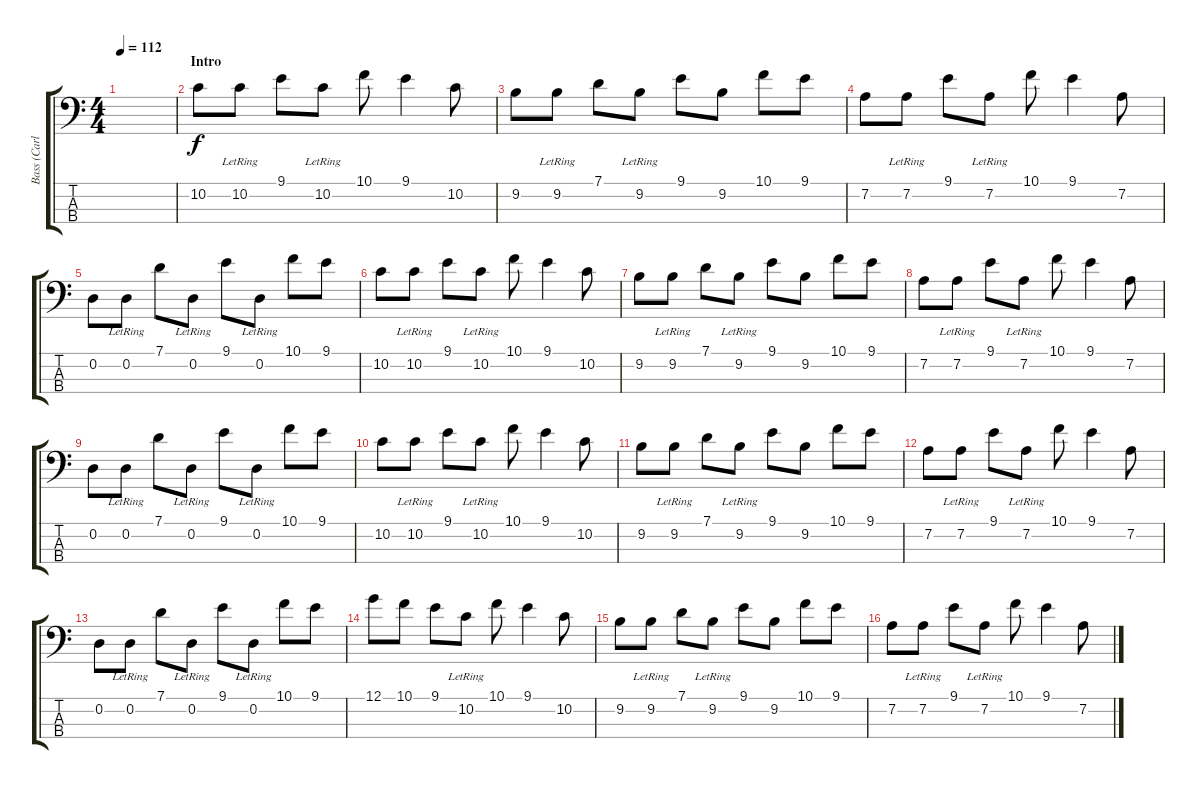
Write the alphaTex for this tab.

\track ("Bass (Carlos)" "Bass (Carl") {instrument electricbassfinger}
\staff {score tabs}
\tuning (G2 D2 A1 D1) {hide}
\ts (4 4)
\tempo 112
\clef f4
\ks c
|
\section ("" "Intro")
10.2.8 10.2{lr}.8 9.1.8 10.2{lr}.8 10.1.8 9.1.4 10.2.8 |
9.2.8 9.2{lr}.8 7.1.8 9.2{lr}.8 9.1.8 9.2.8 10.1.8 9.1.8 |
7.2.8 7.2{lr}.8 9.1.8 7.2{lr}.8 10.1.8 9.1.4 7.2.8 |
0.2.8 0.2{lr}.8 7.1.8 0.2{lr}.8 9.1.8 0.2{lr}.8 10.1.8 9.1.8 |
10.2.8 10.2{lr}.8 9.1.8 10.2{lr}.8 10.1.8 9.1.4 10.2.8 |
9.2.8 9.2{lr}.8 7.1.8 9.2{lr}.8 9.1.8 9.2.8 10.1.8 9.1.8 |
7.2.8 7.2{lr}.8 9.1.8 7.2{lr}.8 10.1.8 9.1.4 7.2.8 |
0.2.8 0.2{lr}.8 7.1.8 0.2{lr}.8 9.1.8 0.2{lr}.8 10.1.8 9.1.8 |
10.2.8 10.2{lr}.8 9.1.8 10.2{lr}.8 10.1.8 9.1.4 10.2.8 |
9.2.8 9.2{lr}.8 7.1.8 9.2{lr}.8 9.1.8 9.2.8 10.1.8 9.1.8 |
7.2.8 7.2{lr}.8 9.1.8 7.2{lr}.8 10.1.8 9.1.4 7.2.8 |
0.2.8 0.2{lr}.8 7.1.8 0.2{lr}.8 9.1.8 0.2{lr}.8 10.1.8 9.1.8 |
12.1.8 10.1.8 9.1.8 10.2{lr}.8 10.1.8 9.1.4 10.2.8 |
9.2.8 9.2{lr}.8 7.1.8 9.2{lr}.8 9.1.8 9.2.8 10.1.8 9.1.8 |
7.2.8 7.2{lr}.8 9.1.8 7.2{lr}.8 10.1.8 9.1.4 7.2.8
